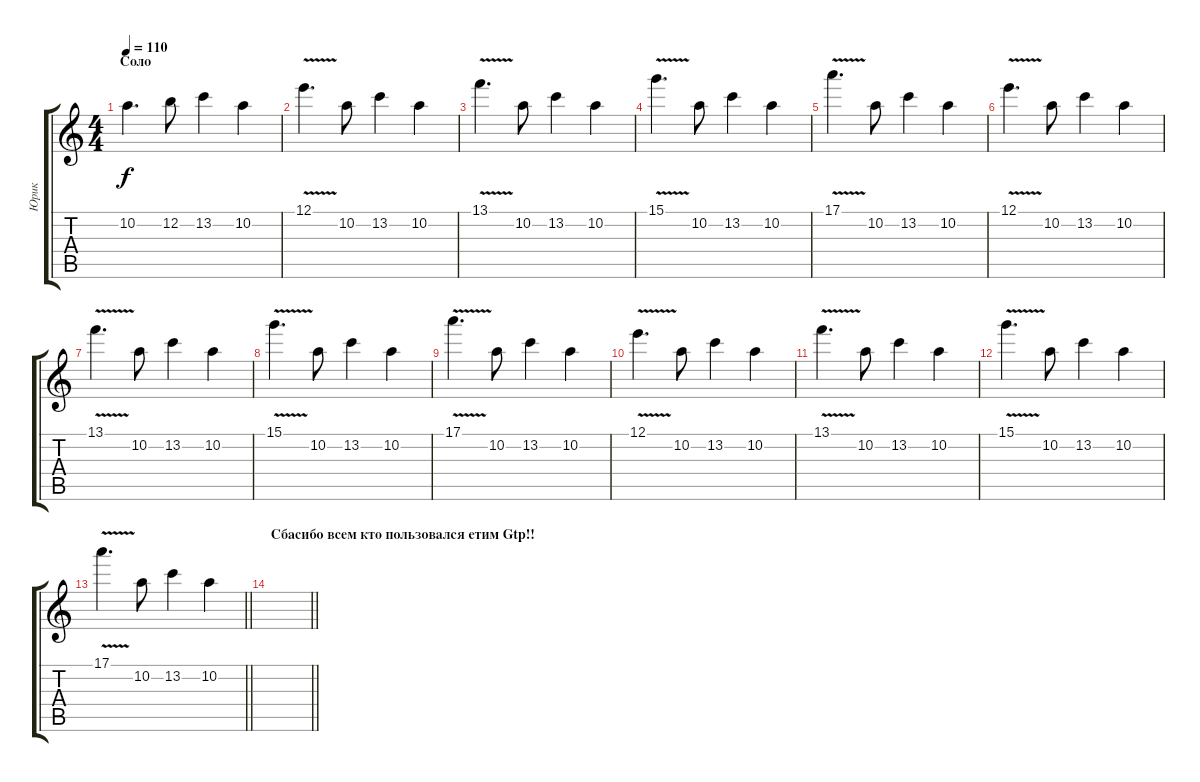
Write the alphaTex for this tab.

\track ("Юрик" "Юрик") {instrument acousticguitarnylon}
\staff {score tabs}
\tuning (E4 B3 G3 D3 A2 E2) {hide}
\ts (4 4)
\section ("" "Соло")
\tempo 110
\clef g2
\ks c
10.2.4{d dy f volume 11 instrument electricguitarjazz} 12.2.8 13.2.4 10.2.4 |
12.1{v}.4{d} 10.2.8 13.2.4 10.2.4 |
13.1{v}.4{d} 10.2.8 13.2.4 10.2.4 |
15.1{v}.4{d} 10.2.8 13.2.4 10.2.4 |
17.1{v}.4{d} 10.2.8 13.2.4 10.2.4 |
12.1{v}.4{d} 10.2.8 13.2.4 10.2.4 |
13.1{v}.4{d} 10.2.8 13.2.4 10.2.4 |
15.1{v}.4{d} 10.2.8 13.2.4 10.2.4 |
17.1{v}.4{d volume 0} 10.2.8 13.2.4 10.2.4 |
12.1{v}.4{d} 10.2.8 13.2.4 10.2.4 |
13.1{v}.4{d} 10.2.8 13.2.4 10.2.4 |
15.1{v}.4{d} 10.2.8 13.2.4 10.2.4 |
\barLineRight lightlight
17.1{v}.4{d} 10.2.8 13.2.4 10.2.4 |
\section ("" "Сбасибо всем кто пользовался етим Gtp!!")
\barLineRight lightlight
